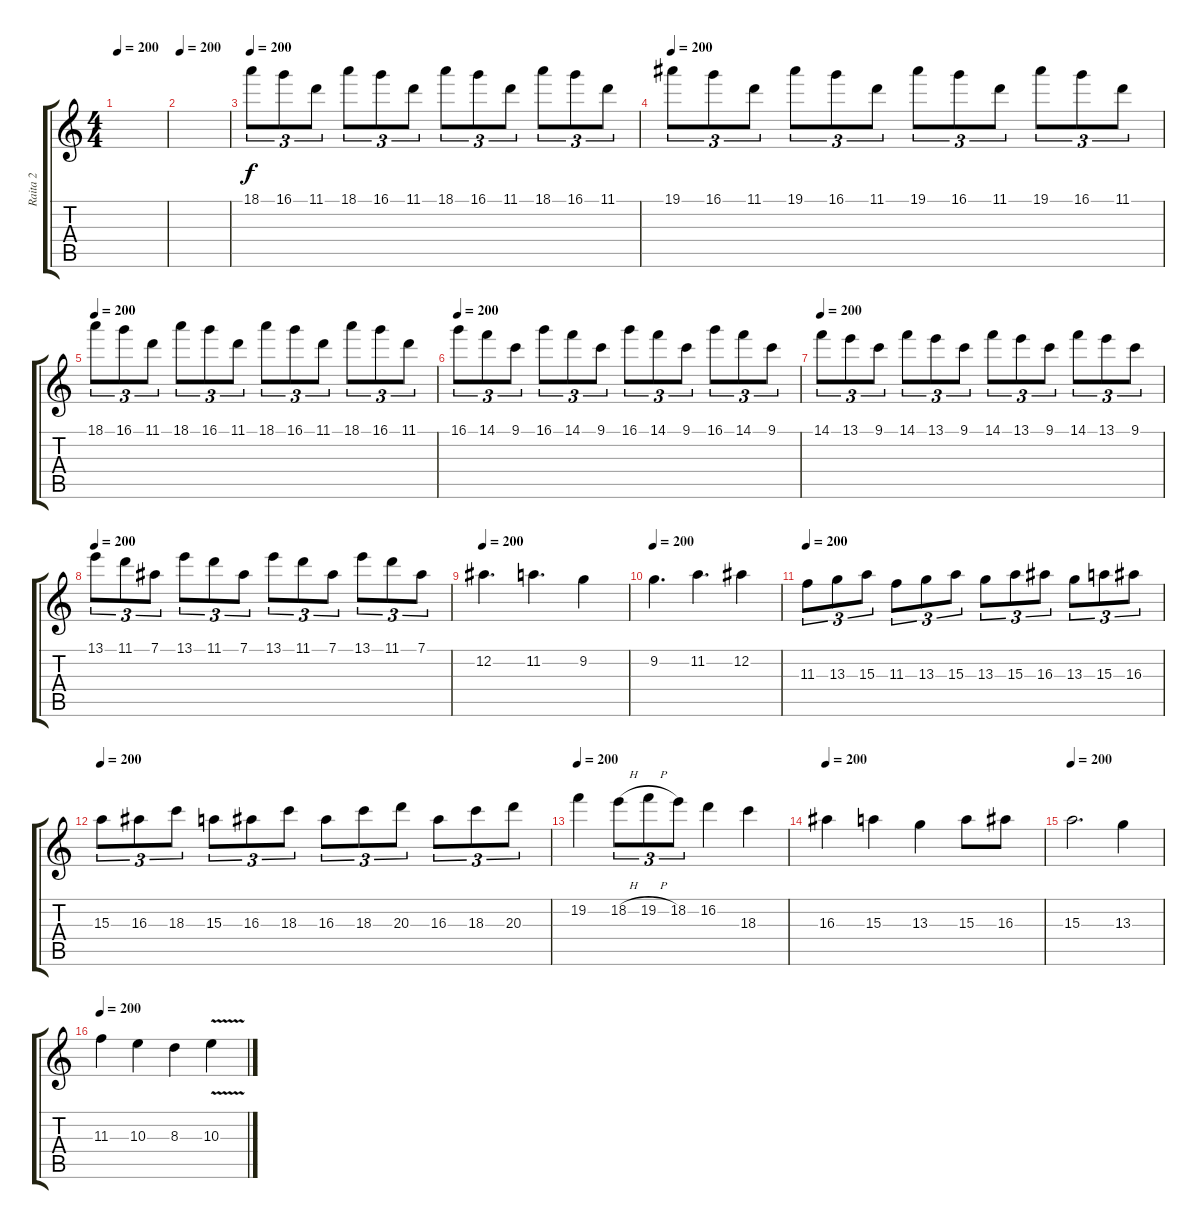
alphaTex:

\track ("Raita 2" "Raita 2") {instrument distortionguitar}
\staff {score tabs}
\tuning (Eb4 Bb3 Gb3 Db3 Ab2 Eb2) {hide}
\ts (4 4)
\tempo 200
\clef g2
\ks c
|
\tempo 200
|
\tempo 200
18.1.8{tu (3 2)} 16.1.8{tu (3 2)} 11.1.8{tu (3 2)} 18.1.8{tu (3 2)} 16.1.8{tu (3 2)} 11.1.8{tu (3 2)} 18.1.8{tu (3 2)} 16.1.8{tu (3 2)} 11.1.8{tu (3 2)} 18.1.8{tu (3 2)} 16.1.8{tu (3 2)} 11.1.8{tu (3 2)} |
\tempo 200
19.1.8{tu (3 2)} 16.1.8{tu (3 2)} 11.1.8{tu (3 2)} 19.1.8{tu (3 2)} 16.1.8{tu (3 2)} 11.1.8{tu (3 2)} 19.1.8{tu (3 2)} 16.1.8{tu (3 2)} 11.1.8{tu (3 2)} 19.1.8{tu (3 2)} 16.1.8{tu (3 2)} 11.1.8{tu (3 2)} |
\tempo 200
18.1.8{tu (3 2)} 16.1.8{tu (3 2)} 11.1.8{tu (3 2)} 18.1.8{tu (3 2)} 16.1.8{tu (3 2)} 11.1.8{tu (3 2)} 18.1.8{tu (3 2)} 16.1.8{tu (3 2)} 11.1.8{tu (3 2)} 18.1.8{tu (3 2)} 16.1.8{tu (3 2)} 11.1.8{tu (3 2)} |
\tempo 200
16.1.8{tu (3 2)} 14.1.8{tu (3 2)} 9.1.8{tu (3 2)} 16.1.8{tu (3 2)} 14.1.8{tu (3 2)} 9.1.8{tu (3 2)} 16.1.8{tu (3 2)} 14.1.8{tu (3 2)} 9.1.8{tu (3 2)} 16.1.8{tu (3 2)} 14.1.8{tu (3 2)} 9.1.8{tu (3 2)} |
\tempo 200
14.1.8{tu (3 2)} 13.1.8{tu (3 2)} 9.1.8{tu (3 2)} 14.1.8{tu (3 2)} 13.1.8{tu (3 2)} 9.1.8{tu (3 2)} 14.1.8{tu (3 2)} 13.1.8{tu (3 2)} 9.1.8{tu (3 2)} 14.1.8{tu (3 2)} 13.1.8{tu (3 2)} 9.1.8{tu (3 2)} |
\tempo 200
13.1.8{tu (3 2)} 11.1.8{tu (3 2)} 7.1.8{tu (3 2)} 13.1.8{tu (3 2)} 11.1.8{tu (3 2)} 7.1.8{tu (3 2)} 13.1.8{tu (3 2)} 11.1.8{tu (3 2)} 7.1.8{tu (3 2)} 13.1.8{tu (3 2)} 11.1.8{tu (3 2)} 7.1.8{tu (3 2)} |
\tempo 200
12.2.4{d} 11.2.4{d} 9.2.4 |
\tempo 200
9.2.4{d} 11.2.4{d} 12.2.4 |
\tempo 200
11.3.8{tu (3 2)} 13.3.8{tu (3 2)} 15.3.8{tu (3 2)} 11.3.8{tu (3 2)} 13.3.8{tu (3 2)} 15.3.8{tu (3 2)} 13.3.8{tu (3 2)} 15.3.8{tu (3 2)} 16.3.8{tu (3 2)} 13.3.8{tu (3 2)} 15.3.8{tu (3 2)} 16.3.8{tu (3 2)} |
\tempo 200
15.3.8{tu (3 2)} 16.3.8{tu (3 2)} 18.3.8{tu (3 2)} 15.3.8{tu (3 2)} 16.3.8{tu (3 2)} 18.3.8{tu (3 2)} 16.3.8{tu (3 2)} 18.3.8{tu (3 2)} 20.3.8{tu (3 2)} 16.3.8{tu (3 2)} 18.3.8{tu (3 2)} 20.3.8{tu (3 2)} |
\tempo 200
19.2.4 18.2{h}.8{tu (3 2)} 19.2{h}.8{tu (3 2)} 18.2.8{tu (3 2)} 16.2.4 18.3.4 |
\tempo 200
16.3.4 15.3.4 13.3.4 15.3.8 16.3.8 |
\tempo 200
15.3.2{d} 13.3.4 |
\tempo 200
11.3.4 10.3.4 8.3.4 10.3{v}.4
